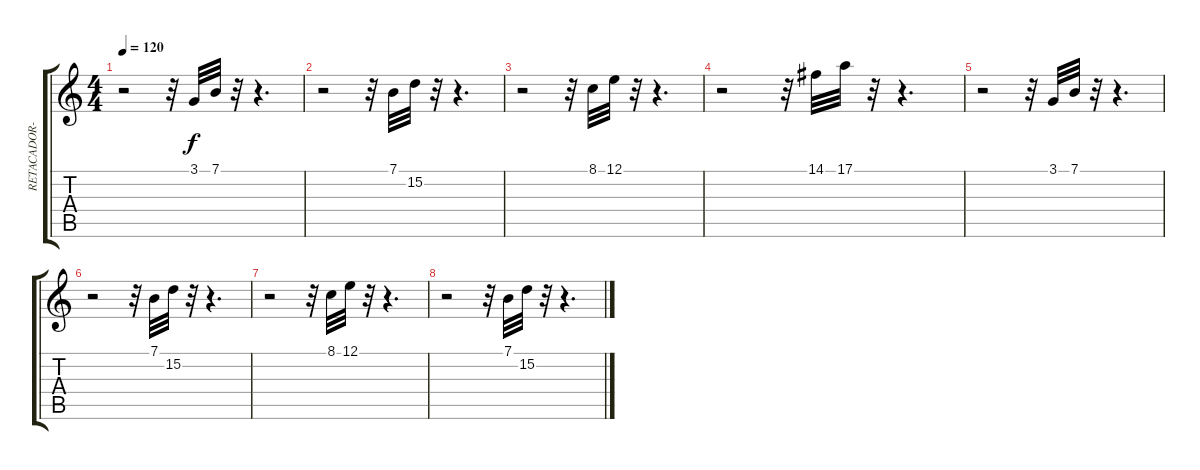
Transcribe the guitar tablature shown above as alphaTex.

\track ("RETACADOR-ARPA" "RETACADOR-") {instrument pizzicatostrings}
\staff {score tabs}
\tuning (E4 B3 G3 D3 A2 E2) {hide}
\ts (4 4)
\tempo 120
\clef g2
\ks c
r.2{dy f} r.32 3.1.32 7.1.32 r.32 r.4{d} |
r.2 r.32 7.1.32 15.2.32 r.32 r.4{d} |
r.2 r.32 8.1.32 12.1.32 r.32 r.4{d} |
r.2 r.32 14.1.32 17.1.32 r.32 r.4{d} |
r.2 r.32 3.1.32 7.1.32 r.32 r.4{d} |
r.2 r.32 7.1.32 15.2.32 r.32 r.4{d} |
r.2 r.32 8.1.32 12.1.32 r.32 r.4{d} |
r.2 r.32 7.1.32 15.2.32 r.32 r.4{d}
